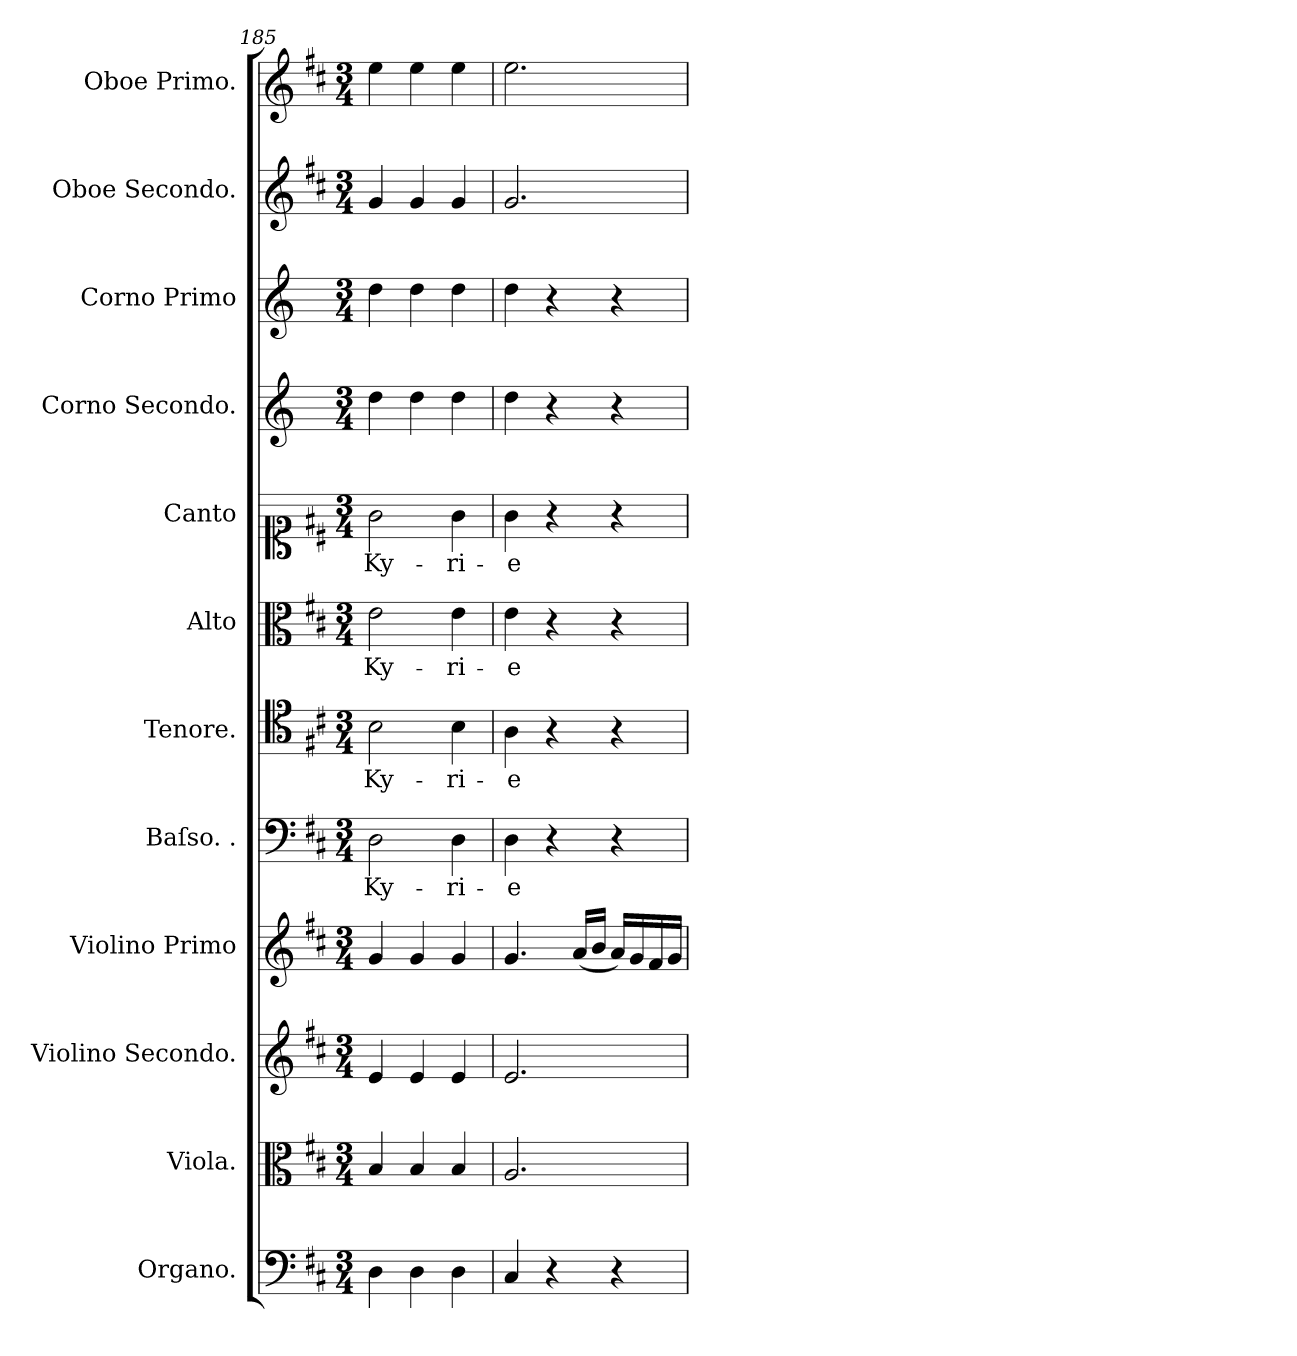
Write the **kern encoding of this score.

**kern	**kern	**kern	**kern	**kern	**text	**kern	**text	**kern	**text	**kern	**text	**kern	**kern	**kern	**kern
*part12	*part11	*part10	*part9	*part8	*part8	*part7	*part7	*part6	*part6	*part5	*part5	*part4	*part3	*part2	*part1
*staff12	*staff11	*staff10	*staff9	*staff8	*staff8	*staff7	*staff7	*staff6	*staff6	*staff5	*staff5	*staff4	*staff3	*staff2	*staff1
*I"Organo.	*I"Viola.	*I"Violino Secondo.	*I"Violino Primo	*I"Baſso. .	*	*I"Tenore.	*	*I"Alto	*	*I"Canto	*	*I"Corno Secondo.	*I"Corno Primo	*I"Oboe Secondo.	*I"Oboe Primo.
*I'org	*I'vla	*I'vl 2	*I'vl 1	*I'B	*	*I'T	*	*I'A	*	*	*	*I'cor 2	*I'cor 1	*I'ob 2	*I'ob 1
*clefF4	*clefC3	*clefG2	*clefG2	*clefF4	*	*clefC4	*	*clefC3	*	*clefC1	*	*clefG2	*clefG2	*clefG2	*clefG2
*	*	*	*	*	*	*	*	*	*	*	*	*ITrd6c10	*ITrd6c10	*	*
*k[f#c#]	*k[f#c#]	*k[f#c#]	*k[f#c#]	*k[f#c#]	*	*k[f#c#]	*	*k[f#c#]	*	*k[f#c#]	*	*k[f#c#]	*k[f#c#]	*k[f#c#]	*k[f#c#]
*M3/4	*M3/4	*M3/4	*M3/4	*M3/4	*	*M3/4	*	*M3/4	*	*M3/4	*	*M3/4	*M3/4	*M3/4	*M3/4
=185	=185	=185	=185	=185	=185	=185	=185	=185	=185	=185	=185	=185	=185	=185	=185
!	!	!	!	!	!LO:LY:i	!	!LO:LY:i	!	!LO:LY:i	!	!LO:LY:i	!	!	!	!
4D\	4B/	4e/	4g/	2D\	Ky-	2B\	Ky-	2e\	Ky-	2g\	Ky-	4e\	4e\	4g/	4ee\
4D\	4B/	4e/	4g/	.	.	.	.	.	.	.	.	4e\	4e\	4g/	4ee\
!	!	!	!	!	!LO:LY:i	!	!LO:LY:i	!	!LO:LY:i	!	!LO:LY:i	!	!	!	!
4D\	4B/	4e/	4g/	4D\	-ri-	4B\	-ri-	4e\	-ri-	4g\	-ri-	4e\	4e\	4g/	4ee\
=186	=186	=186	=186	=186	=186	=186	=186	=186	=186	=186	=186	=186	=186	=186	=186
!	!	!	!	!	!LO:LY:i	!	!LO:LY:i	!	!LO:LY:i	!	!LO:LY:i	!	!	!	!
4C#/	2.A/	2.e/	4.g/	4D\	-e	4A\	-e	4e\	-e	4g\	-e	4e\	4e\	2.g/	2.ee\
4r	.	.	.	4r	.	4r	.	4r	.	4r	.	4r	4r	.	.
.	.	.	(<16a/LL	.	.	.	.	.	.	.	.	.	.	.	.
.	.	.	16b/JJ	.	.	.	.	.	.	.	.	.	.	.	.
4r	.	.	16a/LL)	4r	.	4r	.	4r	.	4r	.	4r	4r	.	.
.	.	.	16g/	.	.	.	.	.	.	.	.	.	.	.	.
.	.	.	16f#/	.	.	.	.	.	.	.	.	.	.	.	.
.	.	.	16g/JJ	.	.	.	.	.	.	.	.	.	.	.	.
=	=	=	=	=	=	=	=	=	=	=	=	=	=	=	=
*-	*-	*-	*-	*-	*-	*-	*-	*-	*-	*-	*-	*-	*-	*-	*-
